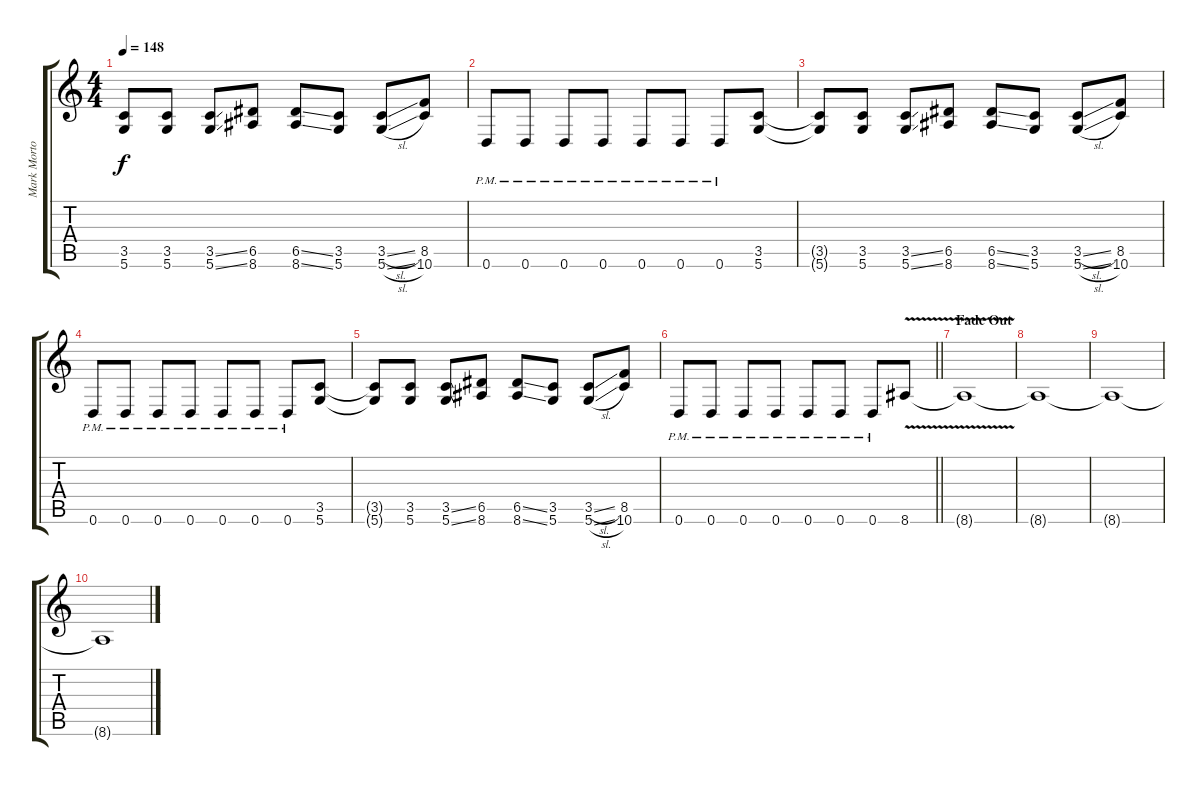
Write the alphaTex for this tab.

\track ("Mark Morton (Lead)" "Mark Morto") {instrument distortionguitar}
\staff {score tabs}
\tuning (E4 B3 G3 D3 A2 D2) {hide}
\ts (4 4)
\tempo 148
\clef g2
\ks c
(3.5{t} 5.6{t}).8{dy f} (3.5 5.6).8 (3.5{ss} 5.6{ss}).8 (6.5 8.6).8 (6.5{ss} 8.6{ss}).8 (3.5 5.6).8 (3.5{sl} 5.6{sl}).8 (8.5 10.6).8 |
0.6{pm}.8 0.6{pm}.8 0.6{pm}.8 0.6{pm}.8 0.6{pm}.8 0.6{pm}.8 0.6{pm}.8 (3.5 5.6).8 |
(3.5{t} 5.6{t}).8 (3.5 5.6).8 (3.5{ss} 5.6{ss}).8 (6.5 8.6).8 (6.5{ss} 8.6{ss}).8 (3.5 5.6).8 (3.5{sl} 5.6{sl}).8 (8.5 10.6).8 |
0.6{pm}.8 0.6{pm}.8 0.6{pm}.8 0.6{pm}.8 0.6{pm}.8 0.6{pm}.8 0.6{pm}.8 (3.5 5.6).8 |
(3.5{t} 5.6{t}).8 (3.5 5.6).8 (3.5{ss} 5.6{ss}).8 (6.5 8.6).8 (6.5{ss} 8.6{ss}).8 (3.5 5.6).8 (3.5{sl} 5.6{sl}).8 (8.5 10.6).8 |
\barLineRight lightlight
0.6{pm}.8 0.6{pm}.8 0.6{pm}.8 0.6{pm}.8 0.6{pm}.8 0.6{pm}.8 0.6{pm}.8 8.6{v}.8 |
\section ("" "Fade Out")
8.6{t}.1 |
8.6{t}.1 |
8.6{t}.1 |
8.6{t}.1
